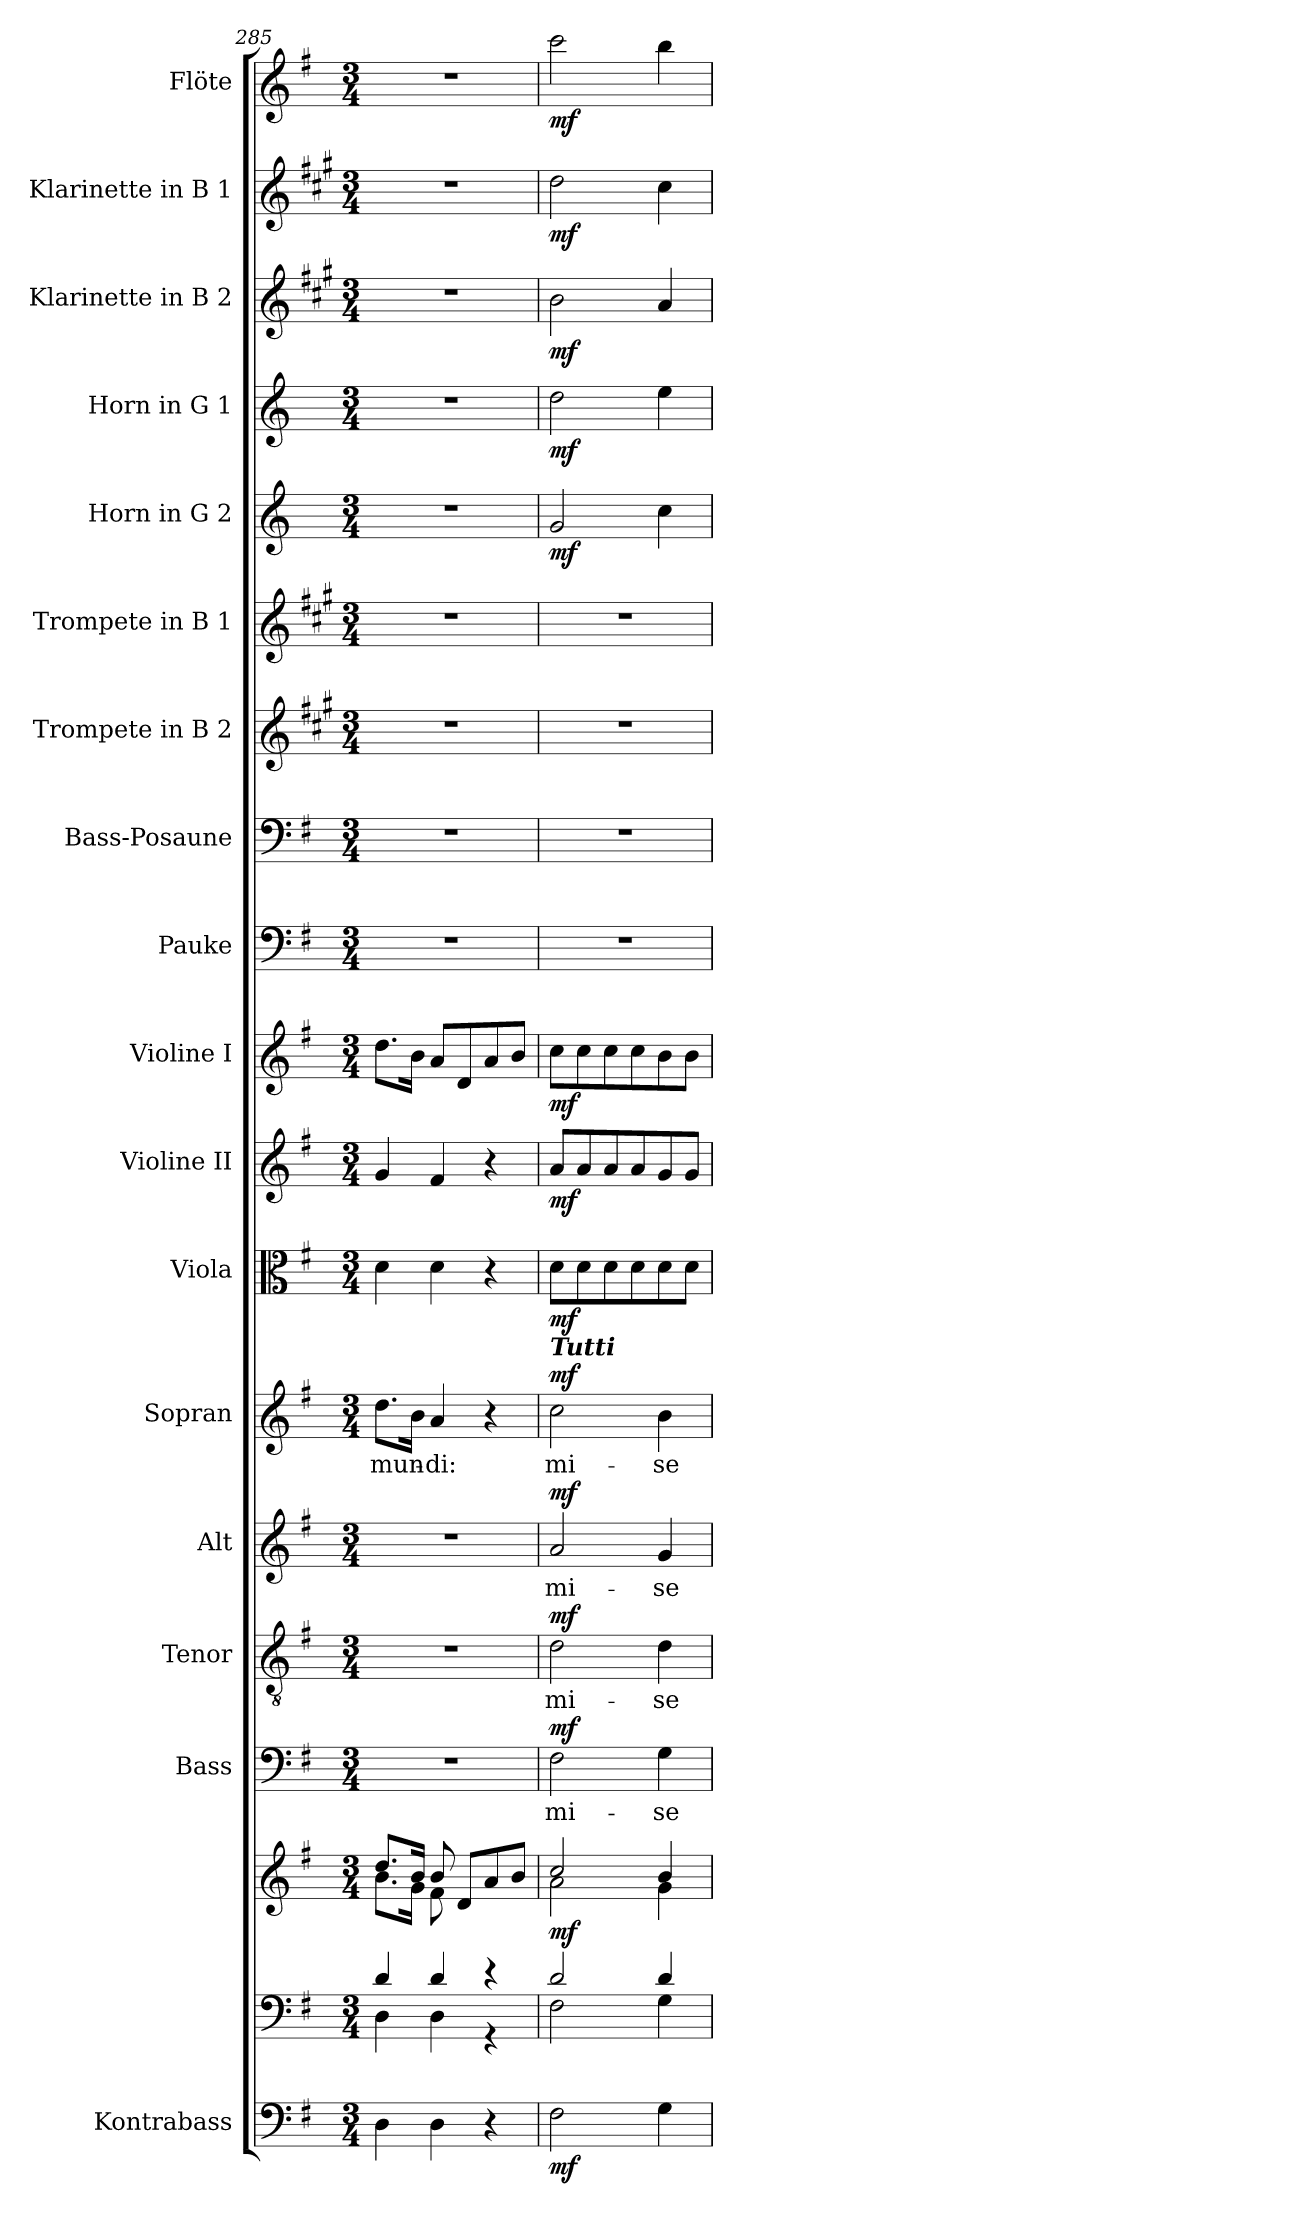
**kern	**dynam	**kern	**kern	**dynam	**kern	**text	**dynam	**kern	**text	**dynam	**kern	**text	**dynam	**kern	**text	**dynam	**kern	**dynam	**kern	**dynam	**kern	**dynam	**kern	**kern	**kern	**kern	**kern	**dynam	**kern	**dynam	**kern	**dynam	**kern	**dynam	**kern	**dynam
*part18	*part18	*part17	*part17	*part17	*part16	*part16	*part16	*part15	*part15	*part15	*part14	*part14	*part14	*part13	*part13	*part13	*part12	*part12	*part11	*part11	*part10	*part10	*part9	*part8	*part7	*part6	*part5	*part5	*part4	*part4	*part3	*part3	*part2	*part2	*part1	*part1
*staff19	*staff19	*staff18	*staff17	*staff17/18	*staff16	*staff16	*staff16	*staff15	*staff15	*staff15	*staff14	*staff14	*staff14	*staff13	*staff13	*staff13	*staff12	*staff12	*staff11	*staff11	*staff10	*staff10	*staff9	*staff8	*staff7	*staff6	*staff5	*staff5	*staff4	*staff4	*staff3	*staff3	*staff2	*staff2	*staff1	*staff1
*I"Kontrabass	*	*	*	*	*I"Bass	*	*	*I"Tenor	*	*	*I"Alt	*	*	*I"Sopran	*	*	*I"Viola	*	*I"Violine II	*	*I"Violine I	*	*I"Pauke	*I"Bass-Posaune	*I"Trompete in B 2	*I"Trompete in B 1	*I"Horn in G 2	*	*I"Horn in G 1	*	*I"Klarinette in B 2	*	*I"Klarinette in B 1	*	*I"Flöte	*
*I'Kb.	*	*	*	*	*I'B	*	*	*I'T	*	*	*I'A	*	*	*I'S	*	*	*I'Vla.	*	*I'Vl. II	*	*I'Vl. I	*	*I'Pk.	*I'B. Pos.	*	*	*I'Hrn. 2	*	*I'Hrn. 1	*	*	*	*	*	*I'Fl.	*
*clefF4	*	*clefF4	*clefG2	*	*clefF4	*	*	*clefGv2	*	*	*clefG2	*	*	*clefG2	*	*	*clefC3	*	*clefG2	*	*clefG2	*	*clefF4	*clefF4	*clefG2	*clefG2	*clefG2	*	*clefG2	*	*clefG2	*	*clefG2	*	*clefG2	*
*ITrd7c12	*	*	*	*	*	*	*	*	*	*	*	*	*	*	*	*	*	*	*	*	*	*	*	*	*ITrd1c2	*ITrd1c2	*ITrd3c5	*	*ITrd3c5	*	*ITrd1c2	*	*ITrd1c2	*	*	*
*k[f#]	*	*k[f#]	*k[f#]	*	*k[f#]	*	*	*k[f#]	*	*	*k[f#]	*	*	*k[f#]	*	*	*k[f#]	*	*k[f#]	*	*k[f#]	*	*k[f#]	*k[f#]	*k[f#]	*k[f#]	*k[f#]	*	*k[f#]	*	*k[f#]	*	*k[f#]	*	*k[f#]	*
*G:	*	*G:	*G:	*	*G:	*	*	*G:	*	*	*G:	*	*	*G:	*	*	*G:	*	*G:	*	*G:	*	*G:	*G:	*G:	*G:	*G:	*	*G:	*	*G:	*	*G:	*	*G:	*
*M3/4	*	*M3/4	*M3/4	*	*M3/4	*	*	*M3/4	*	*	*M3/4	*	*	*M3/4	*	*	*M3/4	*	*M3/4	*	*M3/4	*	*M3/4	*M3/4	*M3/4	*M3/4	*M3/4	*	*M3/4	*	*M3/4	*	*M3/4	*	*M3/4	*
=285	=285	=285	=285	=285	=285	=285	=285	=285	=285	=285	=285	=285	=285	=285	=285	=285	=285	=285	=285	=285	=285	=285	=285	=285	=285	=285	=285	=285	=285	=285	=285	=285	=285	=285	=285	=285
*	*	*^	*^	*	*	*	*	*	*	*	*	*	*	*	*	*	*	*	*	*	*	*	*	*	*	*	*	*	*	*	*	*	*	*	*	*
!	!	!	!	!	!	!	!	!	!	!	!	!	!	!	!	!	!LO:LY:b	!	!	!	!	!	!	!	!	!	!	!	!	!	!	!	!	!	!	!	!	!
4DD\	.	4d/	4D\	8.dd/L	8.b\L	.	2.r	.	.	2.r	.	.	2.r	.	.	8.dd\L	mun-	.	4d\	.	4g/	.	8.dd\L	.	2.r	2.r	2.r	2.r	2.r	.	2.r	.	2.r	.	2.r	.	2.r	.
.	.	.	.	16b/Jk	16g\Jk	.	.	.	.	.	.	.	.	.	.	16b\Jk	.	.	.	.	.	.	16b\Jk	.	.	.	.	.	.	.	.	.	.	.	.	.	.	.
!	!	!	!	!	!	!	!	!	!	!	!	!	!	!	!	!	!LO:LY:b	!	!	!	!	!	!	!	!	!	!	!	!	!	!	!	!	!	!	!	!	!
4DD\	.	4d/	4D\	8b/	8f#\	.	.	.	.	.	.	.	.	.	.	4a/	-di:	.	4d\	.	4f#/	.	8a/L	.	.	.	.	.	.	.	.	.	.	.	.	.	.	.
.	.	.	.	8d/L	4.ryy	.	.	.	.	.	.	.	.	.	.	.	.	.	.	.	.	.	8d/	.	.	.	.	.	.	.	.	.	.	.	.	.	.	.
4r	.	4r	4r	8a/	.	.	.	.	.	.	.	.	.	.	.	4r	.	.	4r	.	4r	.	8a/	.	.	.	.	.	.	.	.	.	.	.	.	.	.	.
.	.	.	.	8b/J	.	.	.	.	.	.	.	.	.	.	.	.	.	.	.	.	.	.	8b/J	.	.	.	.	.	.	.	.	.	.	.	.	.	.	.
=286	=286	=286	=286	=286	=286	=286	=286	=286	=286	=286	=286	=286	=286	=286	=286	=286	=286	=286	=286	=286	=286	=286	=286	=286	=286	=286	=286	=286	=286	=286	=286	=286	=286	=286	=286	=286	=286	=286
!	!	!	!	!	!	!	!	!	!	!	!	!	!	!	!	!LO:TX:a:Bi:t=Tutti	!	!	!	!	!	!	!	!	!	!	!	!	!	!	!	!	!	!	!	!	!	!
!	!LO:DY:b	!	!	!	!	!LO:DY:b	!	!LO:LY:b	!LO:DY:a	!	!LO:LY:b	!LO:DY:a	!	!LO:LY:b	!LO:DY:a	!	!LO:LY:b	!LO:DY:a	!	!LO:DY:b	!	!LO:DY:b	!	!LO:DY:b	!	!	!	!	!	!LO:DY:b	!	!LO:DY:b	!	!LO:DY:b	!	!LO:DY:b	!	!LO:DY:b
2FF#\	mf	2d/	2F#\	2cc/	2a\	mf	2F#\	mi-	mf	2d\	mi-	mf	2a/	mi-	mf	2cc\	mi-	mf	8d\L	mf	8a/L	mf	8cc\L	mf	2.r	2.r	2.r	2.r	2d/	mf	2a\	mf	2a\	mf	2cc\	mf	2ccc\	mf
.	.	.	.	.	.	.	.	.	.	.	.	.	.	.	.	.	.	.	8d\	.	8a/	.	8cc\	.	.	.	.	.	.	.	.	.	.	.	.	.	.	.
.	.	.	.	.	.	.	.	.	.	.	.	.	.	.	.	.	.	.	8d\	.	8a/	.	8cc\	.	.	.	.	.	.	.	.	.	.	.	.	.	.	.
.	.	.	.	.	.	.	.	.	.	.	.	.	.	.	.	.	.	.	8d\	.	8a/	.	8cc\	.	.	.	.	.	.	.	.	.	.	.	.	.	.	.
!	!	!	!	!	!	!	!	!LO:LY:b	!	!	!LO:LY:b	!	!	!LO:LY:b	!	!	!LO:LY:b	!	!	!	!	!	!	!	!	!	!	!	!	!	!	!	!	!	!	!	!	!
4GG\	.	4d/	4G\	4b/	4g\	.	4G\	-se-	.	4d\	-se-	.	4g/	-se-	.	4b\	-se-	.	8d\	.	8g/	.	8b\	.	.	.	.	.	4g\	.	4b\	.	4g/	.	4b\	.	4bb\	.
.	.	.	.	.	.	.	.	.	.	.	.	.	.	.	.	.	.	.	8d\J	.	8g/J	.	8b\J	.	.	.	.	.	.	.	.	.	.	.	.	.	.	.
*	*	*v	*v	*	*	*	*	*	*	*	*	*	*	*	*	*	*	*	*	*	*	*	*	*	*	*	*	*	*	*	*	*	*	*	*	*	*	*
*	*	*	*v	*v	*	*	*	*	*	*	*	*	*	*	*	*	*	*	*	*	*	*	*	*	*	*	*	*	*	*	*	*	*	*	*	*	*
=	=	=	=	=	=	=	=	=	=	=	=	=	=	=	=	=	=	=	=	=	=	=	=	=	=	=	=	=	=	=	=	=	=	=	=	=
*-	*-	*-	*-	*-	*-	*-	*-	*-	*-	*-	*-	*-	*-	*-	*-	*-	*-	*-	*-	*-	*-	*-	*-	*-	*-	*-	*-	*-	*-	*-	*-	*-	*-	*-	*-	*-
